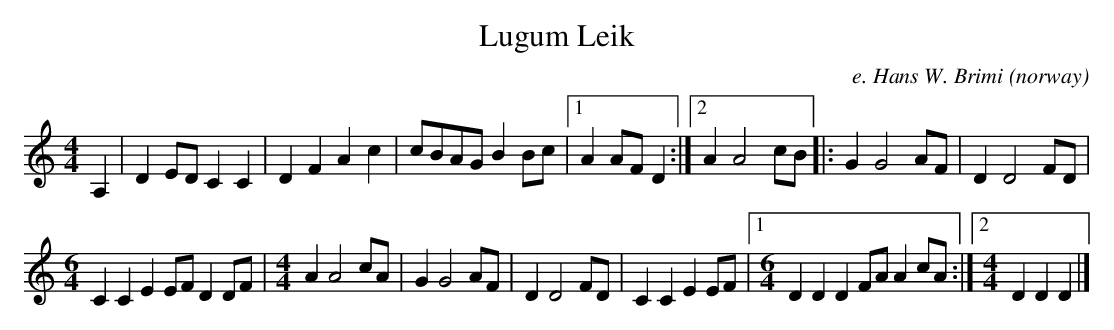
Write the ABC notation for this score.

X:1
T:Lugum Leik
O:norway
M:4/4
C:e. Hans W. Brimi
K:C
A,2 |\
D2 ED C2 C2 | D2 F2 A2 c2 | \
cBAG B2 Bc |1 A2 AF D2 :|2 A2 A4 cB \
|: G2 G4 AF | D2 D4 FD |
M:6/4
C2C2 E2 EF D2 DF | \
M:4/4
A2A4 cA | G2 G4 AF | D2 D4 FD | C2 C2 E2 EF |1 \
M:6/4
D2 D2 D2 FA A2 cA:|2 \
M:4/4
D2D2D2|]
